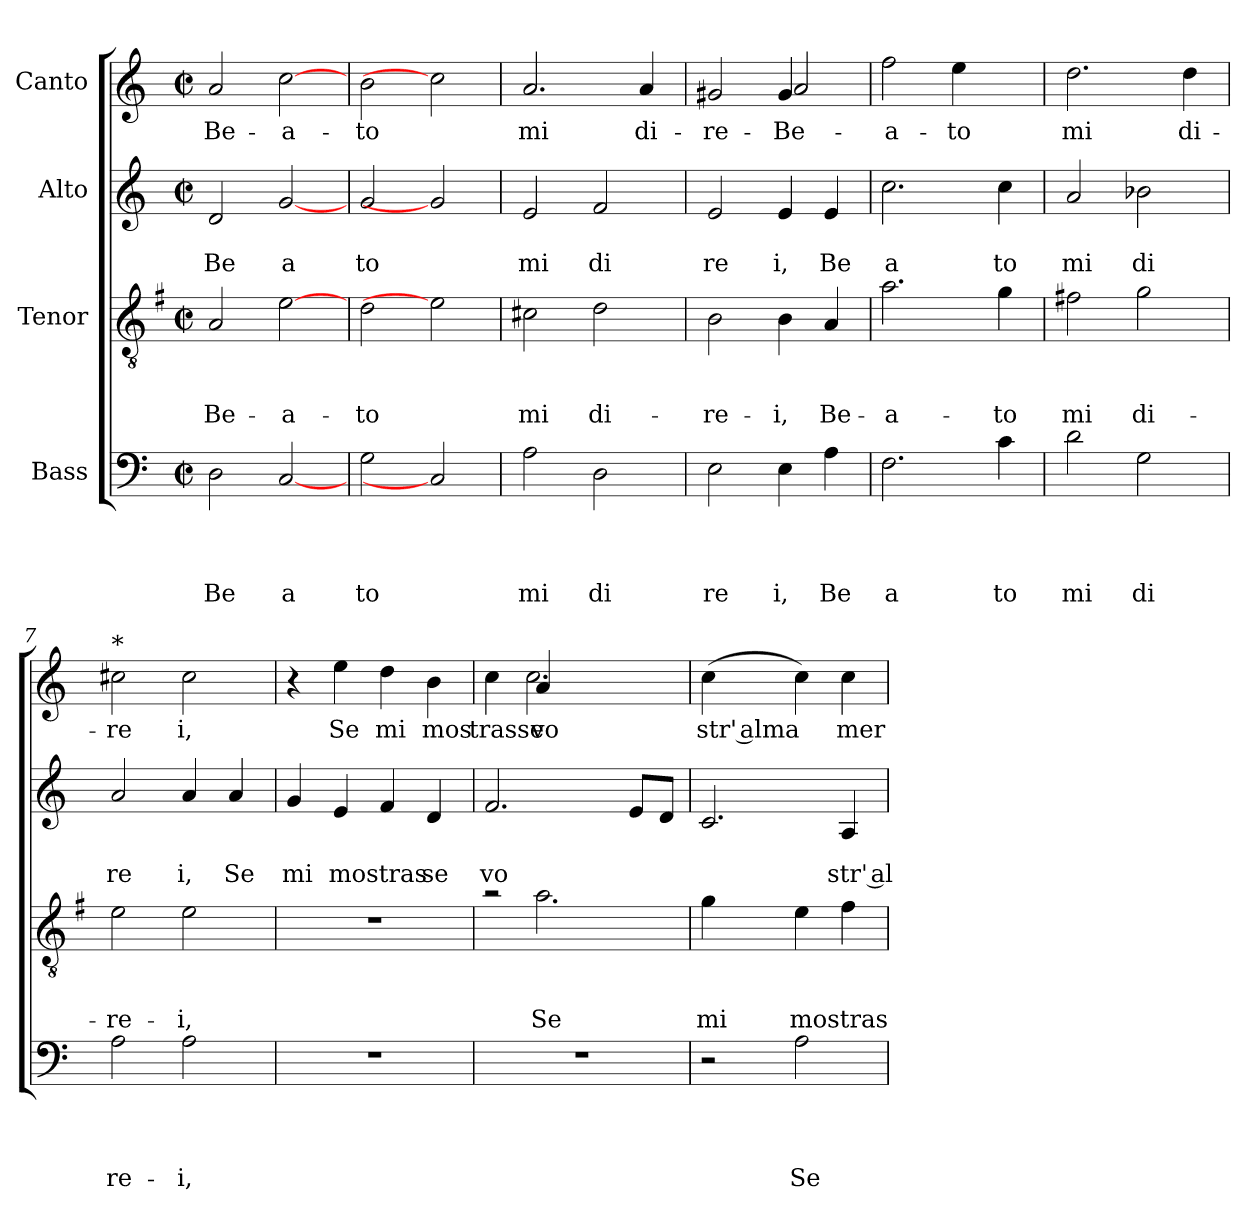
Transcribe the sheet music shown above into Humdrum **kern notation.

**kern	**text	**text	**text	**text	**kern	**text	**text	**text	**kern	**text	**text	**kern	**text
*part4	*part4	*part4	*part4	*part4	*part3	*part3	*part3	*part3	*part2	*part2	*part2	*part1	*part1
*staff4	*staff4	*staff4	*staff4	*staff4	*staff3	*staff3	*staff3	*staff3	*staff2	*staff2	*staff2	*staff1	*staff1
*I"Bass	*	*	*	*	*I"Tenor	*	*	*	*I"Alto	*	*	*I"Canto	*
*clefF4	*	*	*	*	*clefGv2	*	*	*	*clefG2	*	*	*clefG2	*
*	*	*	*	*	*ITrd-3c-5	*	*	*	*	*	*	*	*
*k[]	*	*	*	*	*k[]	*	*	*	*k[]	*	*	*k[]	*
*C:	*	*	*	*	*C:	*	*	*	*C:	*	*	*C:	*
*M2/2	*	*	*	*	*M2/2	*	*	*	*M2/2	*	*	*M2/2	*
*met(c|)	*	*	*	*	*met(c|)	*	*	*	*met(c|)	*	*	*met(c|)	*
=1	=1	=1	=1	=1	=1	=1	=1	=1	=1	=1	=1	=1	=1
!	!	!	!	!LO:LY:b	!	!	!	!LO:LY:b	!	!	!LO:LY:b	!	!LO:LY:b
2D\	.	.	.	Be	2d/	.	.	Be-	2d/	.	Be	2a/	Be-
!	!	!	!	!LO:LY:b	!	!	!	!LO:LY:b	!	!	!LO:LY:b	!	!LO:LY:b
[2C	.	.	.	a	[2a	.	.	-a-	[2g	.	a	[2cc	-a-
=2	=2	=2	=2	=2	=2	=2	=2	=2	=2	=2	=2	=2	=2
!	!	!	!	!LO:LY:b	!	!	!	!LO:LY:b	!	!	!LO:LY:b	!	!LO:LY:b
2G\	.	.	.	to	2g\	.	.	-to	2g/	.	to	2b\	-to
2C]	.	.	.	.	2a]	.	.	.	2g]	.	.	2cc]	.
=3	=3	=3	=3	=3	=3	=3	=3	=3	=3	=3	=3	=3	=3
!	!	!	!	!LO:LY:b	!	!	!	!LO:LY:b	!	!	!LO:LY:b	!	!LO:LY:b
2A\	.	.	.	mi	2f#X\	.	.	mi	2e/	.	mi	2.a/	mi
!	!	!	!	!LO:LY:b	!	!	!	!LO:LY:b	!	!	!LO:LY:b	!	!
2D\	.	.	.	di	2g\	.	.	di-	2f/	.	di	.	.
!	!	!	!	!	!	!	!	!	!	!	!	!	!LO:LY:b
.	.	.	.	.	.	.	.	.	.	.	.	4a/	di-
=4	=4	=4	=4	=4	=4	=4	=4	=4	=4	=4	=4	=4	=4
!	!	!	!	!LO:LY:b	!	!	!	!LO:LY:b	!	!	!LO:LY:b	!	!LO:LY:b
*	*	*	*	*	*	*	*	*	*	*	*	*^	*
2E\	.	.	.	re	2e\	.	.	-re-	2e/	.	re	2g#X/	2ryy	-re-
!	!	!	!	!LO:LY:b	!	!	!	!LO:LY:b	!	!	!LO:LY:b	!	!	!LO:LY:b
!	!	!	!	!	!	!	!	!	!	!	!	!	!	!LO:LY:b
4E\	.	.	.	i,	4e\	.	.	-i,	4e/	.	i,	4g#/	2a/	Be-
!	!	!	!	!LO:LY:b	!	!	!	!LO:LY:b	!	!	!LO:LY:b	!	!	!
4A\	.	.	.	Be	4d/	.	.	Be-	4e/	.	Be	4ryy	.	.
*	*	*	*	*	*	*	*	*	*	*	*	*v	*v	*
=5	=5	=5	=5	=5	=5	=5	=5	=5	=5	=5	=5	=5	=5
!	!	!	!	!LO:LY:b	!	!	!	!LO:LY:b	!	!	!LO:LY:b	!	!LO:LY:b
2.F\	.	.	.	a	2.dd\	.	.	-a-	2.cc\	.	a	2ff\	-a-
!	!	!	!	!	!	!	!	!	!	!	!	!	!LO:LY:b
.	.	.	.	.	.	.	.	.	.	.	.	4ee\	-to
!	!	!	!	!LO:LY:b	!	!	!	!LO:LY:b	!	!	!LO:LY:b	!	!
4c\	.	.	.	to	4cc\	.	.	-to	4cc\	.	to	4ryy	.
=6	=6	=6	=6	=6	=6	=6	=6	=6	=6	=6	=6	=6	=6
!	!	!	!	!LO:LY:b	!	!	!	!LO:LY:b	!	!	!LO:LY:b	!	!LO:LY:b
2d\	.	.	.	mi	2bn\	.	.	mi	2a/	.	mi	2.dd\	mi
!	!	!	!	!LO:LY:b	!	!	!	!LO:LY:b	!	!	!LO:LY:b	!	!
2G\	.	.	.	di	2cc\	.	.	di-	2b-X\	.	di	.	.
!	!	!	!	!	!	!	!	!	!	!	!	!	!LO:LY:b
.	.	.	.	.	.	.	.	.	.	.	.	4dd\	di-
!!LO:LB:g=z
=7	=7	=7	=7	=7	=7	=7	=7	=7	=7	=7	=7	=7	=7
!	!	!	!	!	!	!	!	!	!	!	!	!LO:TX:a:t=*	!
!	!	!	!	!LO:LY:b	!	!	!	!LO:LY:b	!	!	!LO:LY:b	!	!LO:LY:b
2A\	.	.	.	re-	2a\	.	.	-re-	2a/	.	re	2cc#X\	-re
!	!	!	!	!LO:LY:b	!	!	!	!LO:LY:b	!	!	!LO:LY:b	!	!LO:LY:b
2A\	.	.	.	-i,	2a\	.	.	-i,	4a/	.	i,	2cc#\	i,
!	!	!	!	!	!	!	!	!	!	!	!LO:LY:b	!	!
.	.	.	.	.	.	.	.	.	4a/	.	Se	.	.
=8	=8	=8	=8	=8	=8	=8	=8	=8	=8	=8	=8	=8	=8
!	!	!	!	!	!	!	!	!	!	!	!LO:LY:b	!	!
1r	.	.	.	.	1r	.	.	.	4g/	.	mi	4r	.
!	!	!	!	!	!	!	!	!	!	!	!LO:LY:b	!	!LO:LY:b
.	.	.	.	.	.	.	.	.	4e/	.	mostras	4ee\	Se
!	!	!	!	!	!	!	!	!	!	!	!	!	!LO:LY:b
.	.	.	.	.	.	.	.	.	4f/	.	.	4dd\	mi
!	!	!	!	!	!	!	!	!	!	!	!LO:LY:b	!	!LO:LY:b
.	.	.	.	.	.	.	.	.	4d/	.	se	4b\	mos
=9	=9	=9	=9	=9	=9	=9	=9	=9	=9	=9	=9	=9	=9
*	*	*	*	*	*^	*	*	*	*	*	*	*	*
!	!	!	!	!	!	!	!	!	!	!	!	!LO:LY:b	!	!LO:LY:b
*	*	*	*	*	*	*	*	*	*	*	*	*	*^	*
1r	.	.	.	.	2ra	4ryy	.	.	.	2.f/	.	vo	4cc\	4ryy	trasse
!	!	!	!	!	!	!	!	!	!LO:LY:b	!	!	!	!	!	!LO:LY:b
.	.	.	.	.	.	2.dd\	.	.	Se	.	.	.	4a/	2.cc\	vo
.	.	.	.	.	2ryy	.	.	.	.	.	.	.	2ryy	.	.
.	.	.	.	.	.	.	.	.	.	8e/L	.	.	.	.	.
.	.	.	.	.	.	.	.	.	.	8d/J	.	.	.	.	.
*	*	*	*	*	*v	*v	*	*	*	*	*	*	*v	*v	*
=10	=10	=10	=10	=10	=10	=10	=10	=10	=10	=10	=10	=10	=10
!	!	!	!	!	!	!	!	!LO:LY:b	!	!	!	!	!LO:LY:b:rj
2r	.	.	.	.	4cc\	.	.	mi	2.c/	.	.	(<4cc\	str' alma
.	.	.	.	.	4ryy	.	.	.	.	.	.	4ryy	.
!	!	!	!	!LO:LY:b	!	!	!	!LO:LY:b	!	!	!	!	!
2A\	.	.	.	Se	4a\	.	.	mostras-	.	.	.	4cc\)	.
!	!	!	!	!	!	!	!	!	!	!	!LO:LY:b:rj	!	!LO:LY:b
.	.	.	.	.	4b\	.	.	.	4A/	.	str' al	4cc\	mer
=	=	=	=	=	=	=	=	=	=	=	=	=	=
*-	*-	*-	*-	*-	*-	*-	*-	*-	*-	*-	*-	*-	*-
